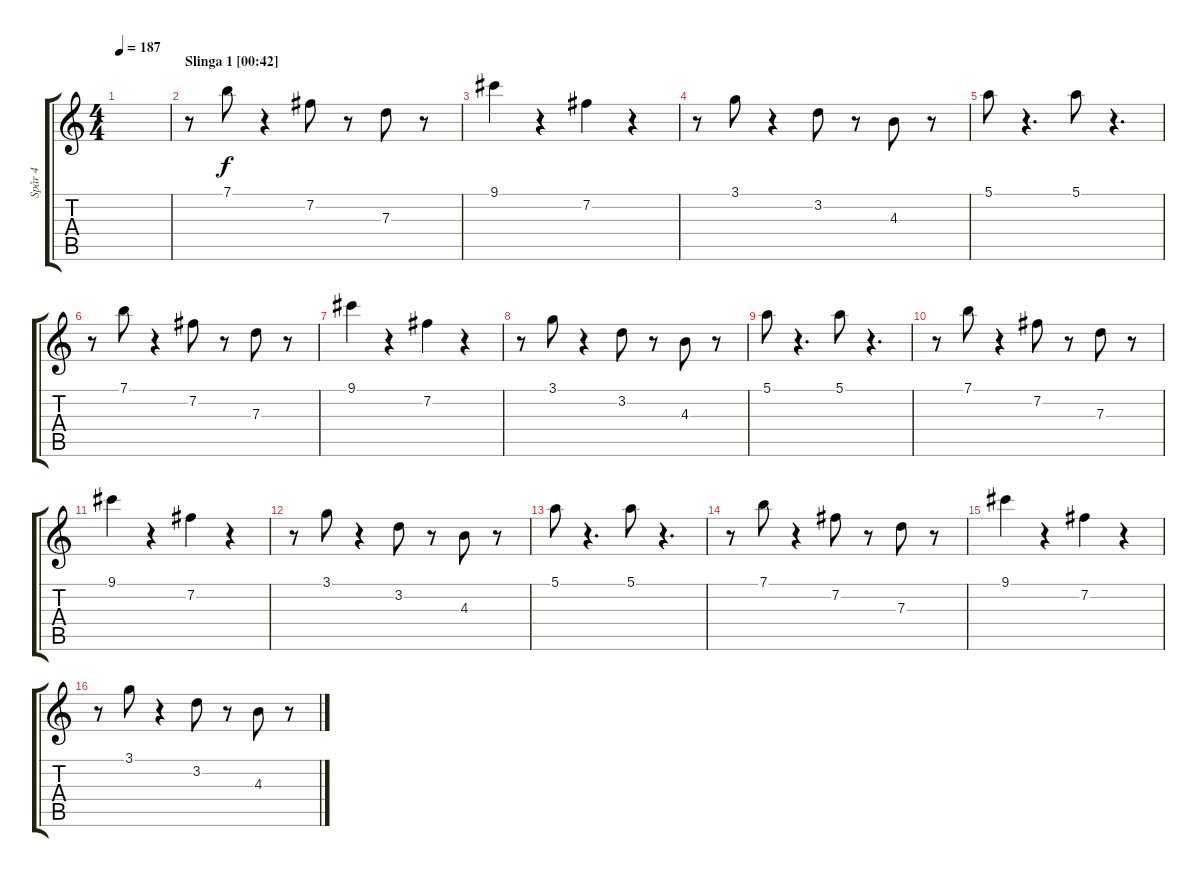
\track ("Spår 4" "Spår 4") {instrument electricguitarjazz}
\staff {score tabs}
\tuning (E4 B3 G3 D3 A2 E2) {hide}
\ts (4 4)
\tempo 187
\clef g2
\ks c
|
\section ("" "Slinga 1 [00:42]")
r.8 7.1.8 r.4 7.2.8 r.8 7.3.8 r.8 |
9.1.4 r.4 7.2.4{balance 3} r.4 |
r.8{balance 10} 3.1.8 r.4 3.2.8 r.8 4.3.8 r.8 |
5.1.8 r.4{d} 5.1.8{balance 3} r.4{d} |
r.8 7.1.8 r.4 7.2.8 r.8 7.3.8 r.8 |
9.1.4 r.4 7.2.4{balance 3} r.4 |
r.8{balance 10} 3.1.8 r.4 3.2.8 r.8 4.3.8 r.8 |
5.1.8 r.4{d} 5.1.8{balance 3} r.4{d} |
\section ("" "")
r.8 7.1.8 r.4 7.2.8 r.8 7.3.8 r.8 |
9.1.4 r.4 7.2.4{balance 3} r.4 |
r.8{balance 10} 3.1.8 r.4 3.2.8 r.8 4.3.8 r.8 |
5.1.8 r.4{d} 5.1.8{balance 3} r.4{d} |
r.8 7.1.8 r.4 7.2.8 r.8 7.3.8 r.8 |
9.1.4 r.4 7.2.4{balance 3} r.4 |
r.8{balance 10} 3.1.8 r.4 3.2.8 r.8 4.3.8 r.8
